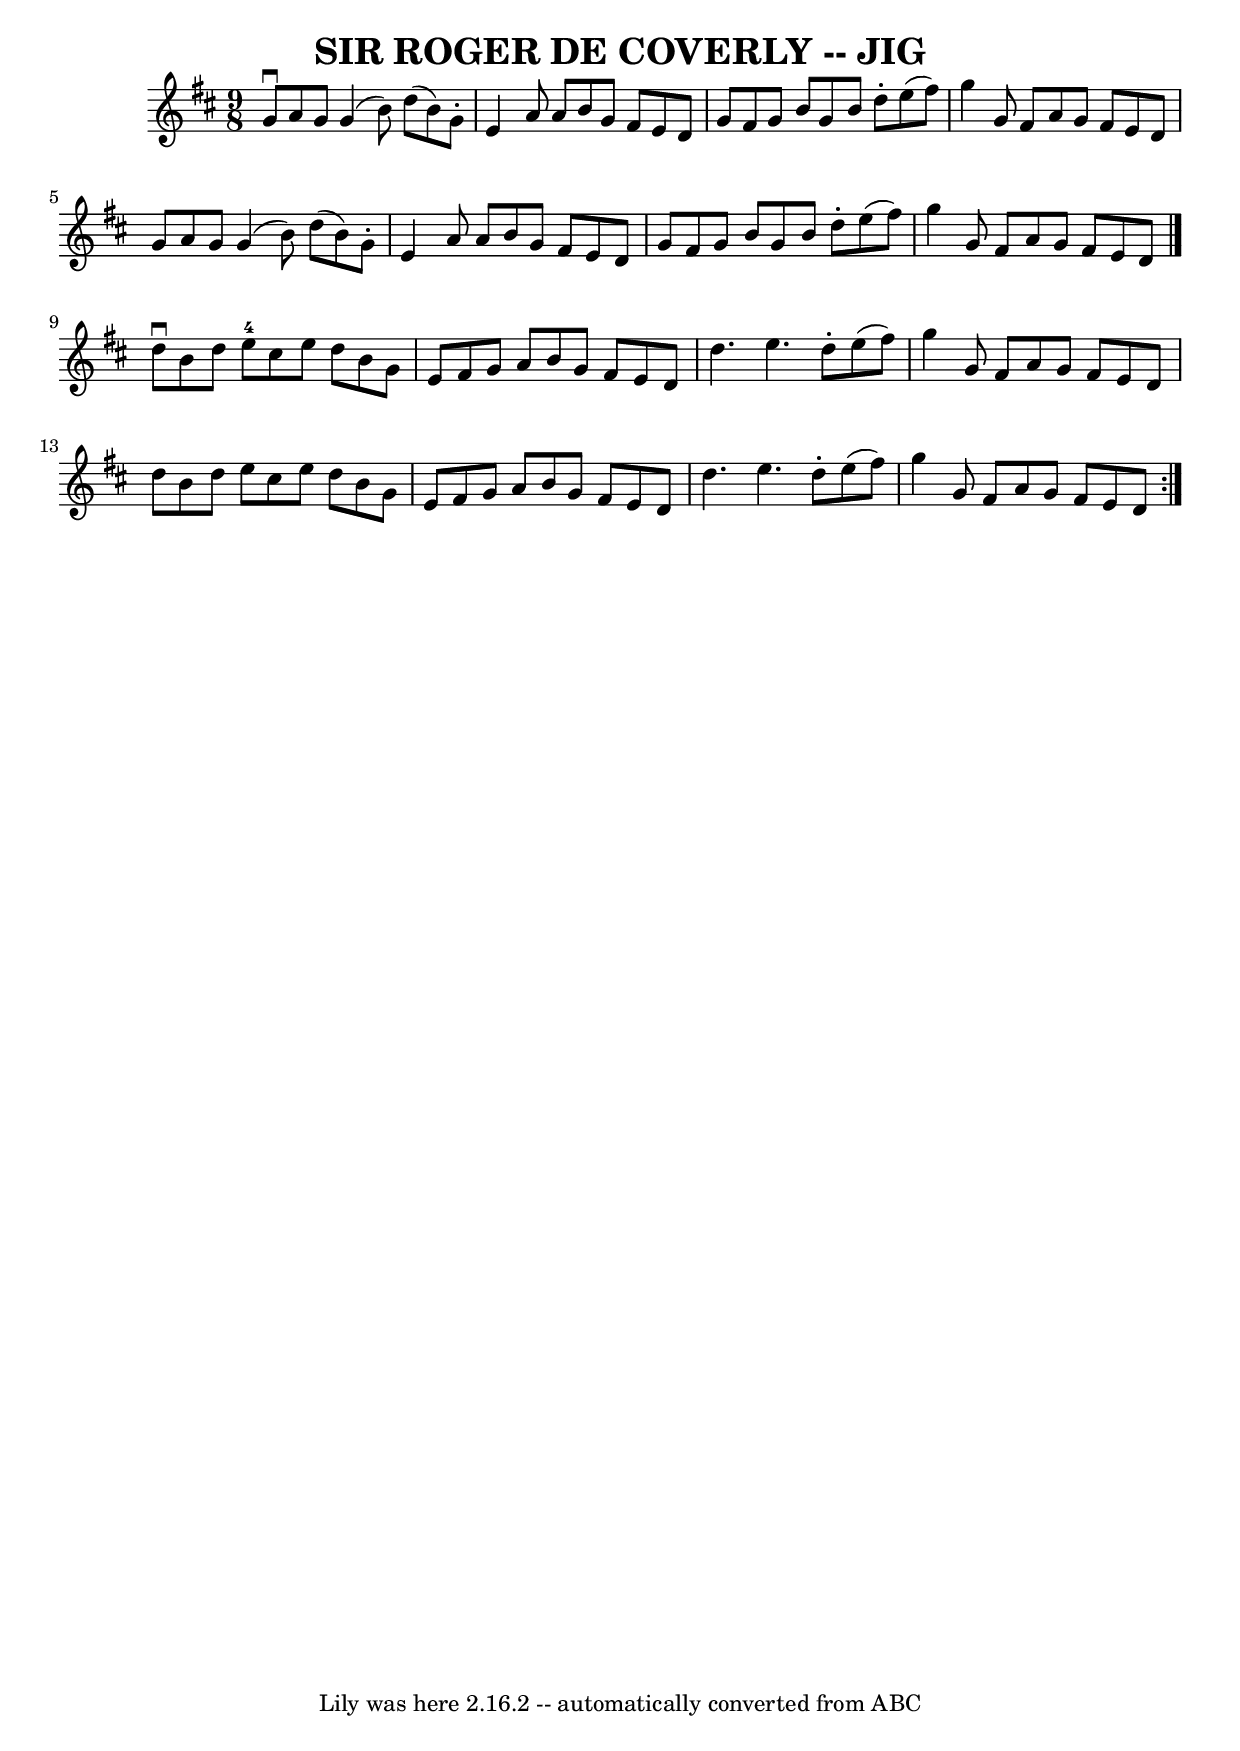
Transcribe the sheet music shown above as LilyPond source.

\version "2.16.2"
\include "Mammoth.ily"
\header {
  %% book = "Ryan's Mammoth Collection of Fiddle Tunes"
  crossRefNumber = "1"
  footnotes = ""
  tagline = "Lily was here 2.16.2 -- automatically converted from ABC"
  title = "SIR ROGER DE COVERLY -- JIG"

}
voicedefault =  {


  \time 9/8 
  \key g \lydian
  g'8^\downbow a'8 g'8 g'4 (b'8) d''8 
  (b'8) g'8-.   |
  e'4 a'8 a'8 b'8 g'8 fis'8    
  e'8 d'8    |
  g'8 fis'8 g'8 b'8 g'8 b'8 d''8-.   
  e''8 (fis''8)   |
  g''4 g'8 fis'8 a'8 g'8 fis'8    
  e'8 d'8    |
  |
  g'8 a'8 g'8 g'4 (b'8)   
  d''8 (b'8) g'8-.   |
  e'4 a'8 a'8 b'8 g'8 fis'8 
  e'8 d'8    |
  g'8 fis'8 g'8 b'8 g'8 b'8 d''8-. 
  e''8 (fis''8)   |
  g''4 g'8 fis'8 a'8 g'8 fis'8  
  e'8 d'8    \bar "|."     
  \repeat volta 2 {
    d''8^\downbow b'8 d''8  
    e''8-4 cis''8 e''8 d''8 b'8 g'8    |
    e'8 fis'8 
    g'8 a'8 b'8 g'8 fis'8 e'8 d'8    |
    d''4. e''4. 
    d''8-. e''8 (fis''8)   |
    g''4 g'8 fis'8 a'8    
    g'8 fis'8 e'8 d'8    |
    |
    d''8 b'8 d''8    
    e''8 cis''8 e''8 d''8 b'8 g'8    |
    e'8 fis'8 g'8  
    a'8 b'8 g'8 fis'8 e'8 d'8    |
    d''4. e''4. d''8-. e''8 (fis''8)   |
    g''4 g'8 fis'8 a'8 g'8    
    fis'8 e'8 d'8    
  }   

}

\score{
  <<

    \context Staff="default"
    {
      \voicedefault 
      
    }

  >>
  \layout {
    
  }
  \midi {
  }

}
